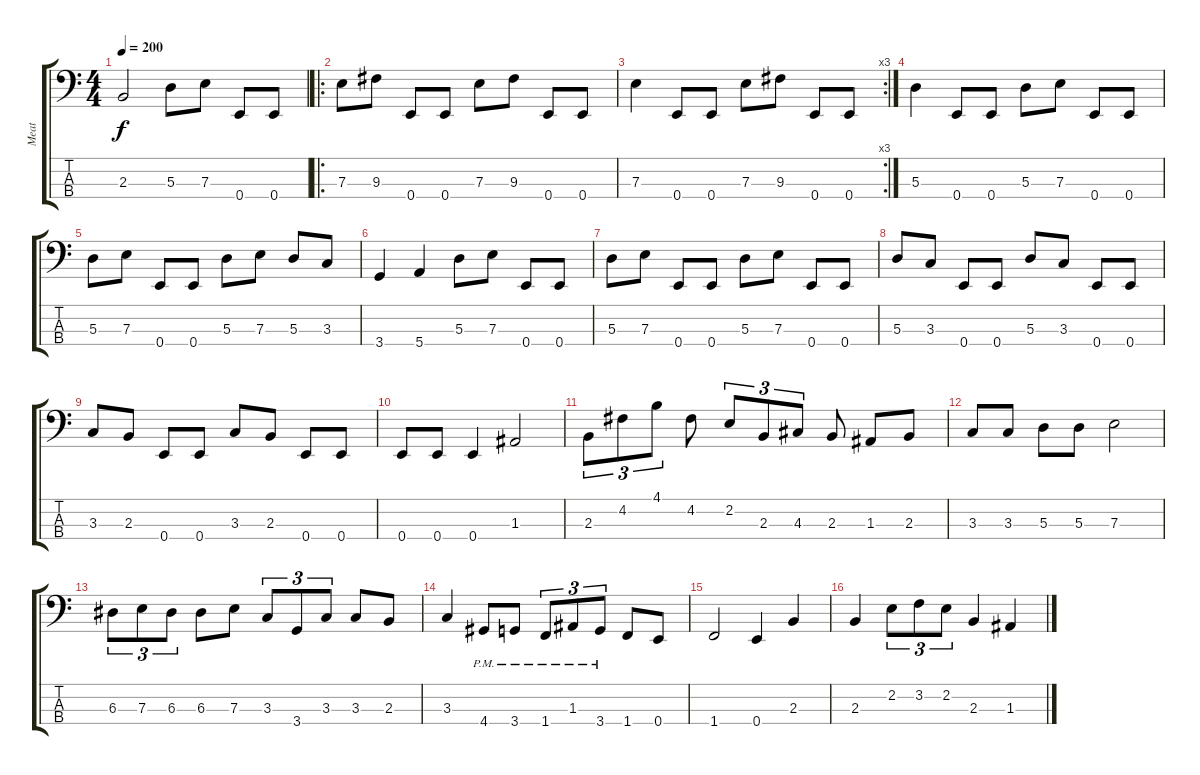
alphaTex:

\track ("Meat" "Meat") {instrument electricbasspick}
\staff {score tabs}
\tuning (G2 D2 A1 E1) {hide}
\ts (4 4)
\tempo 200
\clef f4
\ks c
2.3.2{dy f} 5.3.8 7.3.8 0.4.8 0.4.8 |
\ro
7.3.8 9.3.8 0.4.8 0.4.8 7.3.8 9.3.8 0.4.8 0.4.8 |
\rc 3
7.3.4 0.4.8 0.4.8 7.3.8 9.3.8 0.4.8 0.4.8 |
5.3.4 0.4.8 0.4.8 5.3.8 7.3.8 0.4.8 0.4.8 |
5.3.8 7.3.8 0.4.8 0.4.8 5.3.8 7.3.8 5.3.8 3.3.8 |
3.4.4 5.4.4 5.3.8 7.3.8 0.4.8 0.4.8 |
5.3.8 7.3.8 0.4.8 0.4.8 5.3.8 7.3.8 0.4.8 0.4.8 |
5.3.8 3.3.8 0.4.8 0.4.8 5.3.8 3.3.8 0.4.8 0.4.8 |
3.3.8 2.3.8 0.4.8 0.4.8 3.3.8 2.3.8 0.4.8 0.4.8 |
0.4.8 0.4.8 0.4.4 1.3.2 |
2.3.8{tu (3 2)} 4.2.8{tu (3 2)} 4.1.8{tu (3 2)} 4.2.8 2.2.8{tu (3 2)} 2.3.8{tu (3 2)} 4.3.8{tu (3 2)} 2.3.8 1.3.8 2.3.8 |
3.3.8 3.3.8 5.3.8 5.3.8 7.3.2 |
6.3.8{tu (3 2)} 7.3.8{tu (3 2)} 6.3.8{tu (3 2)} 6.3.8 7.3.8 3.3.8{tu (3 2)} 3.4.8{tu (3 2)} 3.3.8{tu (3 2)} 3.3.8 2.3.8 |
3.3.4 4.4{pm}.8 3.4{pm}.8 1.4{pm}.8{tu (3 2)} 1.3{pm}.8{tu (3 2)} 3.4{pm}.8{tu (3 2)} 1.4.8 0.4.8 |
1.4.2 0.4.4 2.3.4 |
2.3.4 2.2.8{tu (3 2)} 3.2.8{tu (3 2)} 2.2.8{tu (3 2)} 2.3.4 1.3.4
